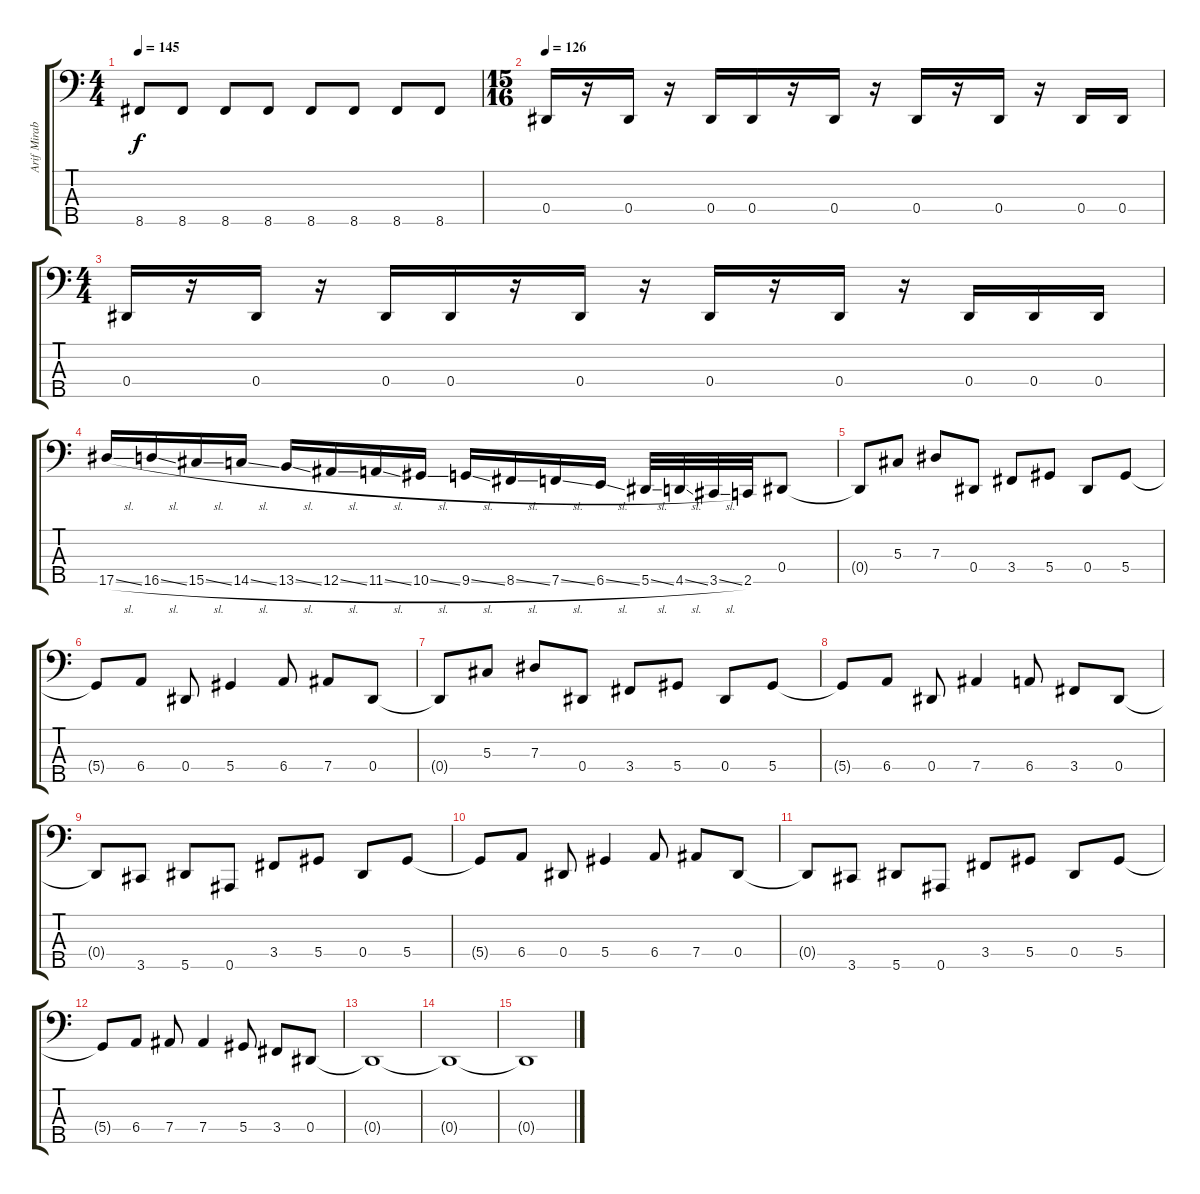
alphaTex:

\track ("Arif Mirabdolbaghi" "Arif Mirab") {instrument electricbassfinger}
\staff {score tabs}
\tuning (Gb2 Db2 Ab1 Eb1 Bb0) {hide}
\ts (4 4)
\tempo 145
\clef f4
\ks c
8.5.8{dy f} 8.5.8 8.5.8 8.5.8 8.5.8 8.5.8 8.5.8 8.5.8 |
\ts (15 16)
\tempo 126
0.4.16 r.16 0.4.16 r.16 0.4.16 0.4.16 r.16 0.4.16 r.16 0.4.16 r.16 0.4.16 r.16 0.4.16 0.4.16 |
\ts (4 4)
0.4.16 r.16 0.4.16 r.16 0.4.16 0.4.16 r.16 0.4.16 r.16 0.4.16 r.16 0.4.16 r.16 0.4.16 0.4.16 0.4.16 |
17.5{sl}.16{volume 16} 16.5{sl}.16 15.5{sl}.16 14.5{sl}.16 13.5{sl}.16 12.5{sl}.16 11.5{sl}.16 10.5{sl}.16 9.5{sl}.16 8.5{sl}.16 7.5{sl}.16 6.5{sl}.16 5.5{sl}.32 4.5{sl}.32 3.5{sl}.32 2.5.32 0.4.8{volume 14} |
0.4{t}.8 5.3.8 7.3.8 0.4.8 3.4.8 5.4.8 0.4.8 5.4.8 |
5.4{t}.8 6.4.8 0.4.8 5.4.4 6.4.8 7.4.8 0.4.8 |
0.4{t}.8 5.3.8 7.3.8 0.4.8 3.4.8 5.4.8 0.4.8 5.4.8 |
5.4{t}.8 6.4.8 0.4.8 7.4.4 6.4.8 3.4.8 0.4.8 |
0.4{t}.8 3.5.8 5.5.8 0.5.8 3.4.8 5.4.8 0.4.8 5.4.8 |
5.4{t}.8 6.4.8 0.4.8 5.4.4 6.4.8 7.4.8 0.4.8 |
0.4{t}.8 3.5.8 5.5.8 0.5.8 3.4.8 5.4.8 0.4.8 5.4.8 |
5.4{t}.8 6.4.8 7.4.8 7.4.4 5.4.8 3.4.8 0.4.8 |
0.4{t}.1 |
0.4{t}.1 |
0.4{t}.1
